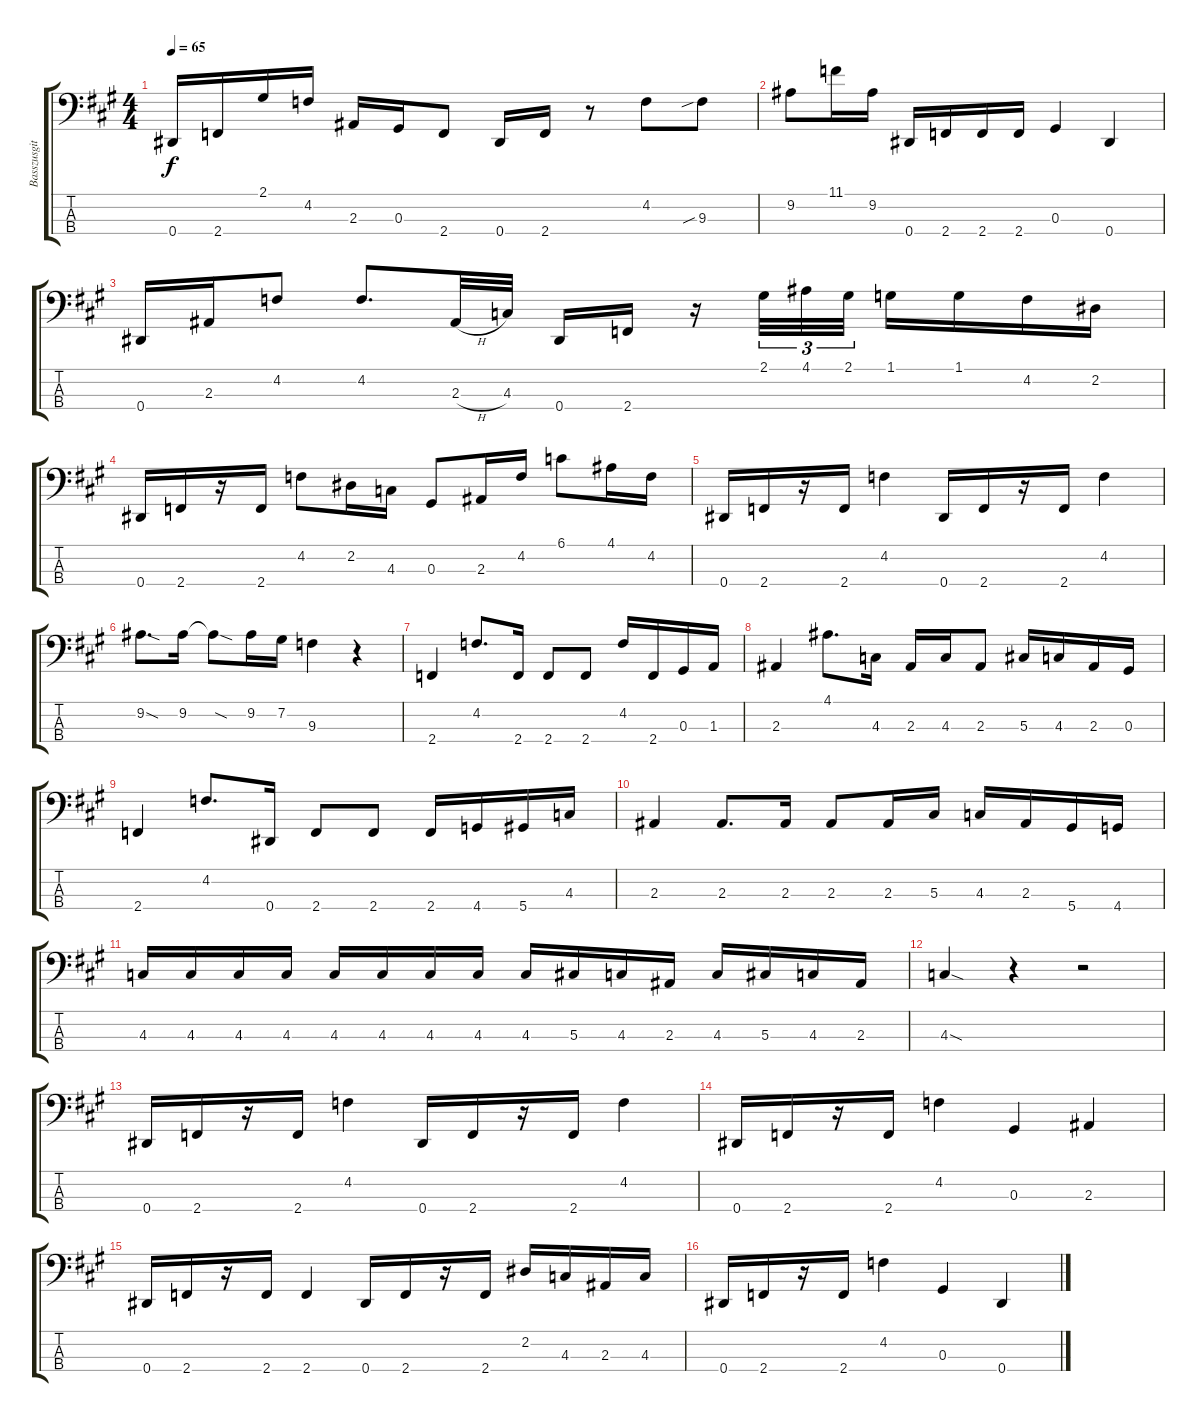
\track ("Basszusgitár (Yngwie Malmsteen)" "Basszusgit") {instrument electricbassfinger}
\staff {score tabs}
\tuning (Gb2 Db2 Ab1 Eb1) {hide}
\ts (4 4)
\tempo 65
\clef f4
\ks a
0.4.16{dy f} 2.4.16 2.1.16 4.2.16 2.3.16 0.3.16 2.4.8 0.4.16 2.4.16 r.8 4.2.8 9.3{sib}.8 |
9.2.8 11.1.16 9.2.16 0.4.16 2.4.16 2.4.16 2.4.16 0.3.4 0.4.4 |
0.4.16 2.3.16 4.2.8 4.2.8{d} 2.3{h}.32 4.3.32 0.4.16 2.4.16 r.16 2.1.32{tu (3 2)} 4.1.32{tu (3 2)} 2.1.32{tu (3 2)} 1.1.16 1.1.16 4.2.16 2.2.16 |
0.4.16 2.4.16 r.16 2.4.16 4.2.8 2.2.16 4.3.16 0.3.8 2.3.16 4.2.16 6.1.8 4.1.16 4.2.16 |
0.4.16 2.4.16 r.16 2.4.16 4.2.4 0.4.16 2.4.16 r.16 2.4.16 4.2.4 |
9.2{sod}.8{d} 9.2.16 9.2{sod t}.8 9.2.16 7.2.16 9.3.4 r.4 |
2.4.4 4.2.8{d} 2.4.16 2.4.8 2.4.8 4.2.16 2.4.16 0.3.16 1.3.16 |
2.3.4 4.1.8{d} 4.3.16 2.3.16 4.3.16 2.3.8 5.3.16 4.3.16 2.3.16 0.3.16 |
2.4.4 4.2.8{d} 0.4.16 2.4.8 2.4.8 2.4.16 4.4.16 5.4.16 4.3.16 |
2.3.4 2.3.8{d} 2.3.16 2.3.8 2.3.16 5.3.16 4.3.16 2.3.16 5.4.16 4.4.16 |
4.3.16 4.3.16 4.3.16 4.3.16 4.3.16 4.3.16 4.3.16 4.3.16 4.3.16 5.3.16 4.3.16 2.3.16 4.3.16 5.3.16 4.3.16 2.3.16 |
4.3{sod}.4 r.4 r.2 |
0.4.16 2.4.16 r.16 2.4.16 4.2.4 0.4.16 2.4.16 r.16 2.4.16 4.2.4 |
0.4.16 2.4.16 r.16 2.4.16 4.2.4 0.3.4 2.3.4 |
0.4.16 2.4.16 r.16 2.4.16 2.4.4 0.4.16 2.4.16 r.16 2.4.16 2.2.16 4.3.16 2.3.16 4.3.16 |
0.4.16 2.4.16 r.16 2.4.16 4.2.4 0.3.4 0.4.4
